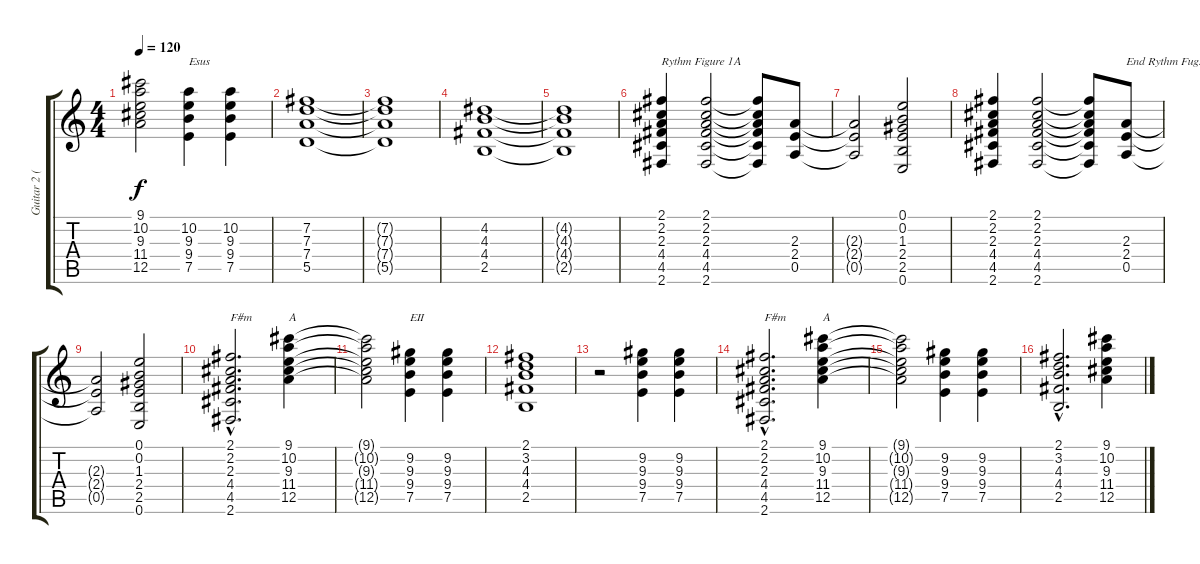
\track ("Guitar 2 (Backing)" "Guitar 2 (") {instrument acousticguitarnylon}
\staff {score tabs}
\tuning (E4 B3 G3 D3 A2 E2) {hide}
\ts (4 4)
\tempo 120
\clef g2
\ks c
(9.1{t} 10.2{t} 9.3{t} 11.4{t} 12.5{t}).2{dy f} (10.2 9.3 9.4 7.5).4{txt "Esus"} (10.2 9.3 9.4 7.5).4 |
(7.2 7.3 7.4 5.5).1 |
(7.2{t} 7.3{t} 7.4{t} 5.5{t}).1 |
(4.2 4.3 4.4 2.5).1 |
(4.2{t} 4.3{t} 4.4{t} 2.5{t}).1 |
(2.1 2.2 2.3 4.4 4.5 2.6).4{txt "Rythm Figure 1A"} (2.1 2.2 2.3 4.4 4.5 2.6).2 (2.1{t} 2.2{t} 2.3{t} 4.4{t} 4.5{t} 2.6{t}).8 (2.3 2.4 0.5).8 |
(2.3{t} 2.4{t} 0.5{t}).2 (0.1 0.2 1.3 2.4 2.5 0.6).2 |
(2.1 2.2 2.3 4.4 4.5 2.6).4 (2.1 2.2 2.3 4.4 4.5 2.6).2 (2.1{t} 2.2{t} 2.3{t} 4.4{t} 4.5{t} 2.6{t}).8 (2.3 2.4 0.5).8{txt "End Rythm Fug. 1A"} |
(2.3{t} 2.4{t} 0.5{t}).2 (0.1 0.2 1.3 2.4 2.5 0.6).2 |
(2.1{hac} 2.2{hac} 2.3{hac} 4.4{hac} 4.5{hac} 2.6{hac}).2{d txt "F#m"} (9.1 10.2 9.3 11.4 12.5).4{txt "A"} |
(9.1{t} 10.2{t} 9.3{t} 11.4{t} 12.5{t}).2 (9.2 9.3 9.4 7.5).4{txt "EII"} (9.2 9.3 9.4 7.5).4 |
(2.1 3.2 4.3 4.4 2.5).1 |
r.2 (9.2 9.3 9.4 7.5).4 (9.2 9.3 9.4 7.5).4 |
(2.1{hac} 2.2{hac} 2.3{hac} 4.4{hac} 4.5{hac} 2.6{hac}).2{d txt "F#m"} (9.1 10.2 9.3 11.4 12.5).4{txt "A"} |
(9.1{t} 10.2{t} 9.3{t} 11.4{t} 12.5{t}).2 (9.2 9.3 9.4 7.5).4 (9.2 9.3 9.4 7.5).4 |
(2.1{hac} 3.2{hac} 4.3{hac} 4.4{hac} 2.5{hac}).2{d} (9.1 10.2 9.3 11.4 12.5).4
